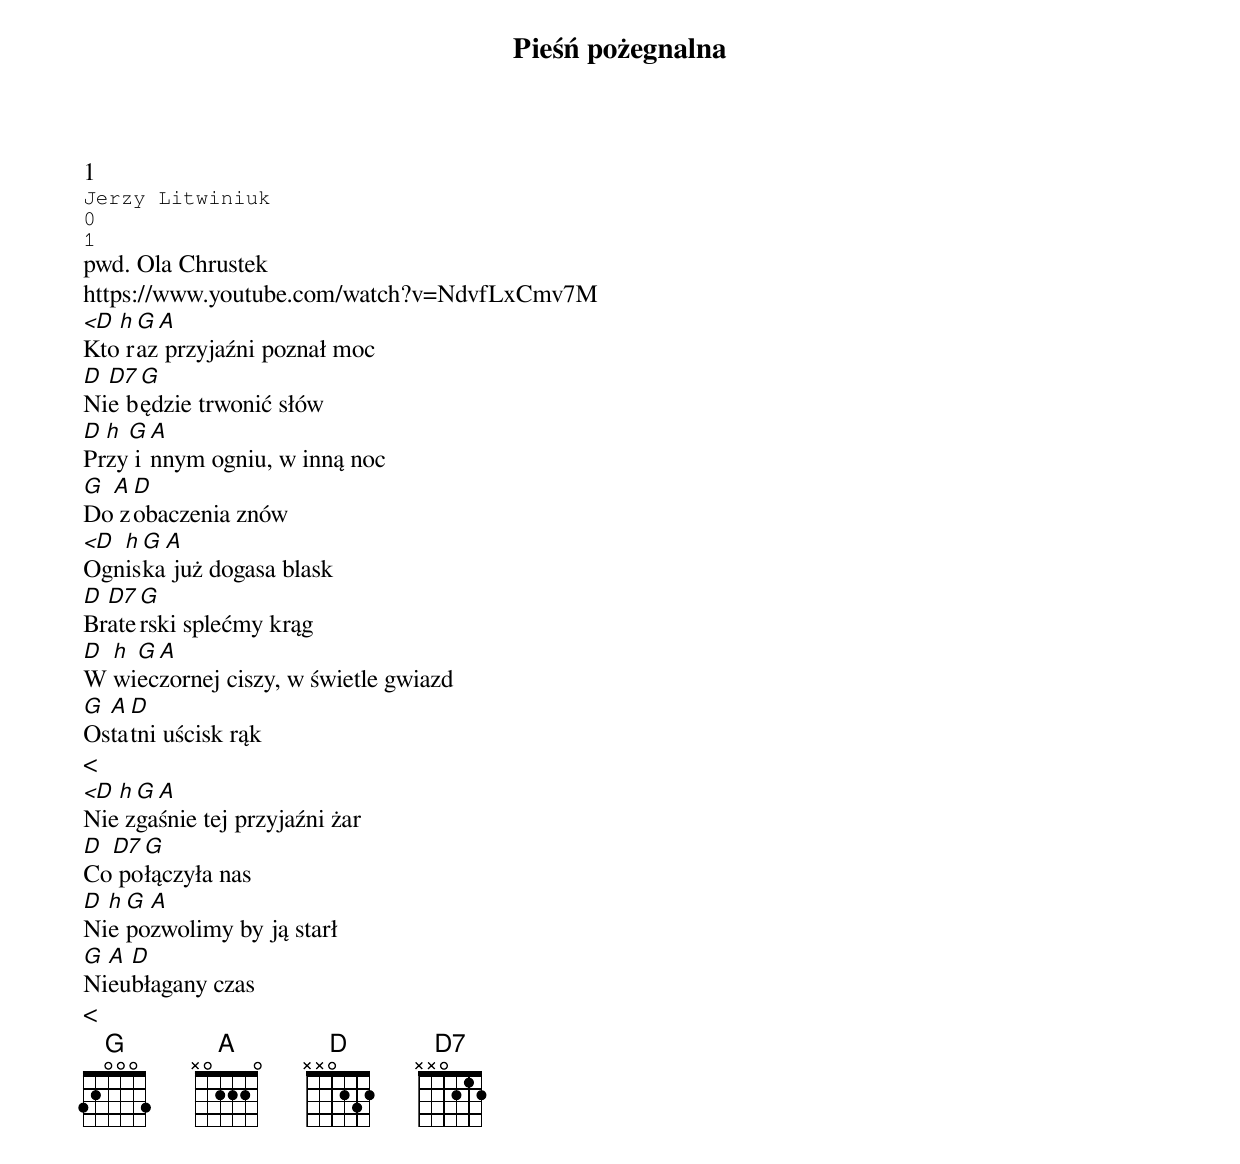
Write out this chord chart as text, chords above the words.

Pieśń pożegnalna
1
Jerzy Litwiniuk
0
1
pwd. Ola Chrustek
https://www.youtube.com/watch?v=NdvfLxCmv7M
<D h G A
Kto raz przyjaźni poznał moc
D D7 G
Nie będzie trwonić słów
D h G A
Przy innym ogniu, w inną noc
G A D
Do zobaczenia znów
<D h G A
Ogniska już dogasa blask
D D7 G
Braterski splećmy krąg
D h G A
W wieczornej ciszy, w świetle gwiazd
G A D
Ostatni uścisk rąk
<
<D h G A
Nie zgaśnie tej przyjaźni żar
D D7 G
Co połączyła nas
D h G A
Nie pozwolimy by ją starł
G A D
Nieubłagany czas
<
